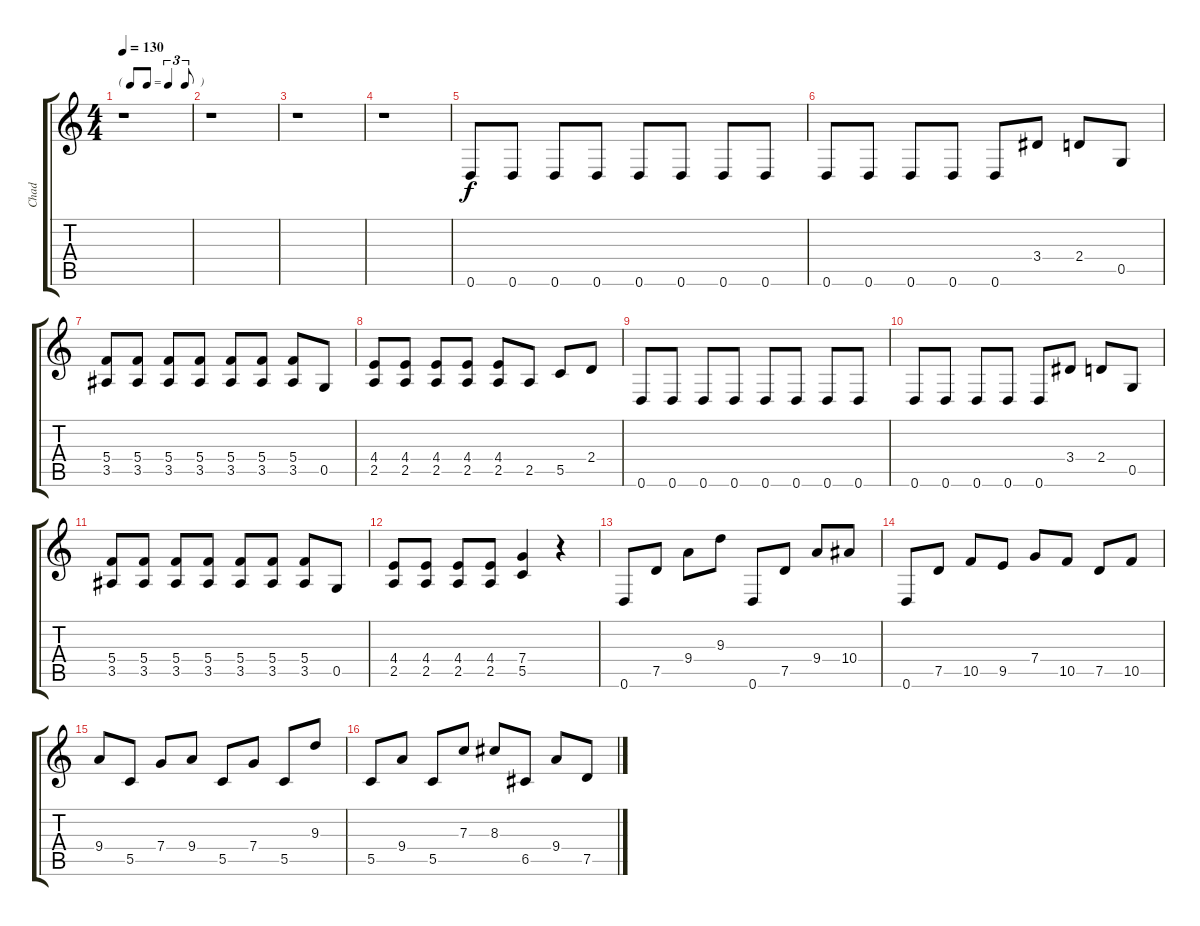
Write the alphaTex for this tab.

\track ("Chad" "Chad") {instrument distortionguitar}
\staff {score tabs}
\tuning (D4 A3 F3 C3 G2 D2) {hide}
\ts (4 4)
\tf triplet8th
\tempo 130
\clef g2
\ks c
r.1{dy f} |
r.1 |
r.1 |
r.1 |
0.6.8 0.6.8 0.6.8 0.6.8 0.6.8 0.6.8 0.6.8 0.6.8 |
0.6.8 0.6.8 0.6.8 0.6.8 0.6.8 3.4.8 2.4.8 0.5.8 |
(5.4 3.5).8 (5.4 3.5).8 (5.4 3.5).8 (5.4 3.5).8 (5.4 3.5).8 (5.4 3.5).8 (5.4 3.5).8 0.5.8 |
(4.4 2.5).8 (4.4 2.5).8 (4.4 2.5).8 (4.4 2.5).8 (4.4 2.5).8 2.5.8 5.5.8 2.4.8 |
0.6.8 0.6.8 0.6.8 0.6.8 0.6.8 0.6.8 0.6.8 0.6.8 |
0.6.8 0.6.8 0.6.8 0.6.8 0.6.8 3.4.8 2.4.8 0.5.8 |
(5.4 3.5).8 (5.4 3.5).8 (5.4 3.5).8 (5.4 3.5).8 (5.4 3.5).8 (5.4 3.5).8 (5.4 3.5).8 0.5.8 |
(4.4 2.5).8 (4.4 2.5).8 (4.4 2.5).8 (4.4 2.5).8 (7.4 5.5).4 r.4 |
0.6.8 7.5.8 9.4.8 9.3.8 0.6.8 7.5.8 9.4.8 10.4.8 |
0.6.8 7.5.8 10.5.8 9.5.8 7.4.8 10.5.8 7.5.8 10.5.8 |
9.4.8 5.5.8 7.4.8 9.4.8 5.5.8 7.4.8 5.5.8 9.3.8 |
5.5.8 9.4.8 5.5.8 7.3.8 8.3.8 6.5.8 9.4.8 7.5.8
